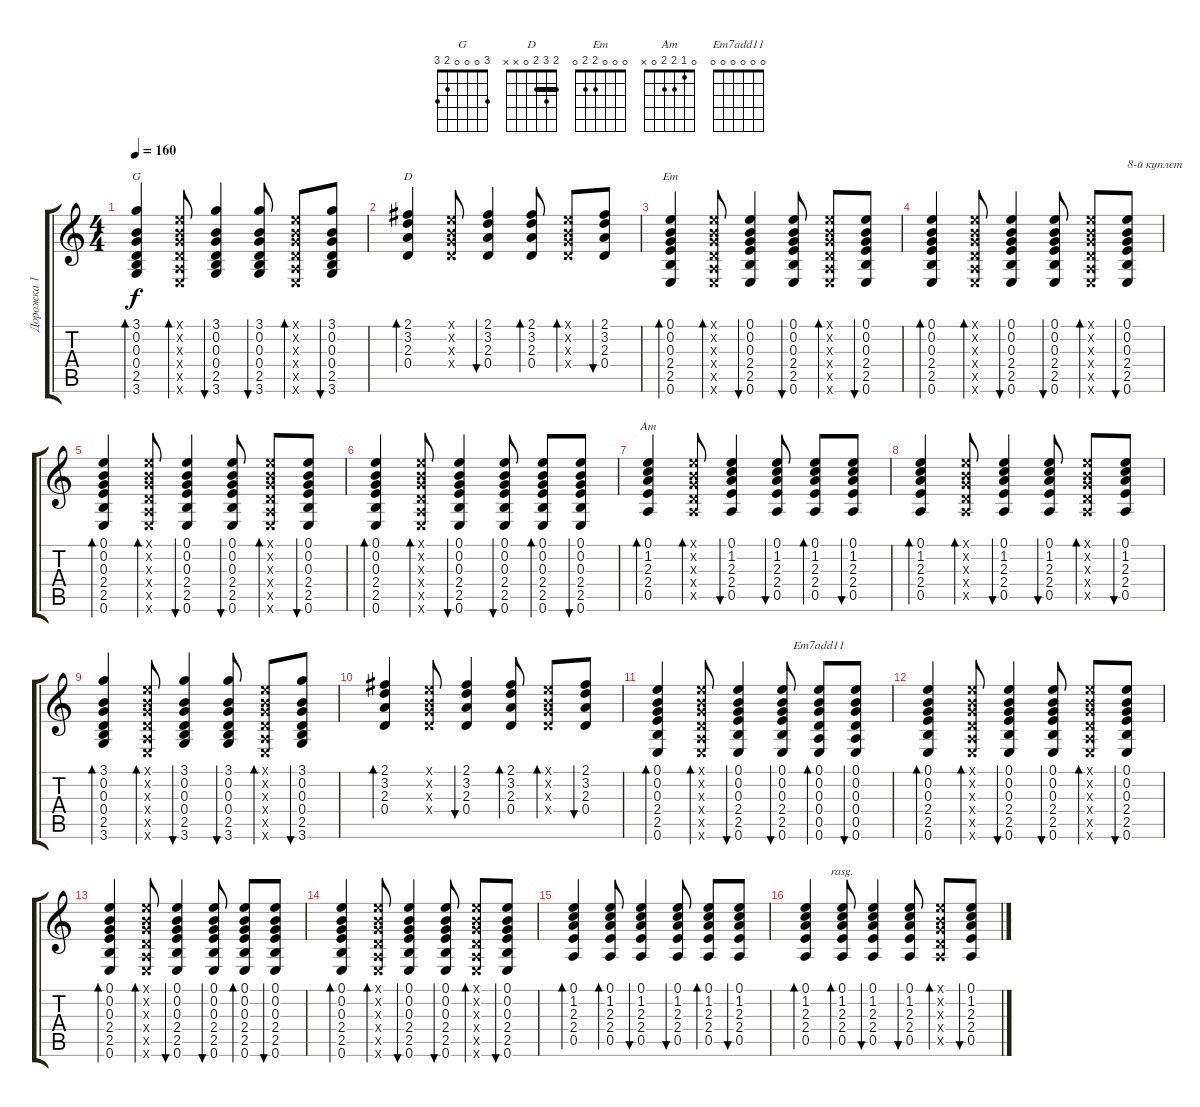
\track ("Дорожка 1" "Дорожка 1") {instrument acousticguitarsteel}
\staff {score tabs}
\tuning (E4 B3 G3 D3 A2 E2) {hide}
\chord ("G" 3 0 0 0 2 3)
\chord ("D" 2 3 2 0 x x) {barre 2}
\chord ("Em" 0 0 0 2 2 0)
\chord ("Am" 0 1 2 2 0 x)
\chord ("Em7add11" 0 0 0 0 0 0)
\ts (4 4)
\tempo 160
\clef g2
\ks c
(3.1 0.2 0.3 0.4 2.5 3.6).4{bd 30 ch "G" dy f} (0.1{x} 0.2{x} 0.3{x} 0.4{x} 0.5{x} 0.6{x}).8{bd 30} (3.1 0.2 0.3 0.4 2.5 3.6).4{bu 30} (3.1 0.2 0.3 0.4 2.5 3.6).8{bu 30} (0.1{x} 0.2{x} 0.3{x} 0.4{x} 0.5{x} 0.6{x}).8{bd 30} (3.1 0.2 0.3 0.4 2.5 3.6).8{bu 30} |
(2.1 3.2 2.3 0.4).4{bd 30 ch "D"} (0.1{x} 0.2{x} 0.3{x} 0.4{x}).8 (2.1 3.2 2.3 0.4).4{bu 30} (2.1 3.2 2.3 0.4).8{bd 30} (0.1{x} 0.2{x} 0.3{x} 0.4{x}).8{bd 30} (2.1 3.2 2.3 0.4).8{bu 30} |
(0.1 0.2 0.3 2.4 2.5 0.6).4{bd 30 ch "Em"} (0.1{x} 0.2{x} 0.3{x} 0.4{x} 0.5{x} 0.6{x}).8{bd 30} (0.1 0.2 0.3 2.4 2.5 0.6).4{bu 30} (0.1 0.2 0.3 2.4 2.5 0.6).8{bu 30} (0.1{x} 0.2{x} 0.3{x} 0.4{x} 0.5{x} 0.6{x}).8{bd 30} (0.1 0.2 0.3 2.4 2.5 0.6).8{bu 30} |
(0.1 0.2 0.3 2.4 2.5 0.6).4{bd 30} (0.1{x} 0.2{x} 0.3{x} 0.4{x} 0.5{x} 0.6{x}).8{bd 30} (0.1 0.2 0.3 2.4 2.5 0.6).4{bu 30} (0.1 0.2 0.3 2.4 2.5 0.6).8{bu 30} (0.1{x} 0.2{x} 0.3{x} 0.4{x} 0.5{x} 0.6{x}).8{bd 30} (0.1 0.2 0.3 2.4 2.5 0.6).8{bu 30 txt "8-й куплет"} |
(0.1 0.2 0.3 2.4 2.5 0.6).4{bd 30} (0.1{x} 0.2{x} 0.3{x} 0.4{x} 0.5{x} 0.6{x}).8{bd 30} (0.1 0.2 0.3 2.4 2.5 0.6).4{bu 30} (0.1 0.2 0.3 2.4 2.5 0.6).8{bu 30} (0.1{x} 0.2{x} 0.3{x} 0.4{x} 0.5{x} 0.6{x}).8{bd 30} (0.1 0.2 0.3 2.4 2.5 0.6).8{bu 30} |
(0.1 0.2 0.3 2.4 2.5 0.6).4{bd 30} (0.1{x} 0.2{x} 0.3{x} 0.4{x} 0.5{x} 0.6{x}).8{bd 30} (0.1 0.2 0.3 2.4 2.5 0.6).4{bu 30} (0.1 0.2 0.3 2.4 2.5 0.6).8{bu 30} (0.1 0.2 0.3 2.4 2.5 0.6).8{bd 30} (0.1 0.2 0.3 2.4 2.5 0.6).8{bu 30} |
(0.1 1.2 2.3 2.4 0.5).4{bd 30 ch "Am"} (0.1{x} 0.2{x} 0.3{x} 0.4{x} 0.5{x}).8{bd 30} (0.1 1.2 2.3 2.4 0.5).4{bu 30} (0.1 1.2 2.3 2.4 0.5).8{bu 30} (0.1 1.2 2.3 2.4 0.5).8{bd 30} (0.1 1.2 2.3 2.4 0.5).8{bu 30} |
(0.1 1.2 2.3 2.4 0.5).4{bd 30} (0.1{x} 0.2{x} 0.3{x} 0.4{x} 0.5{x}).8{bd 30} (0.1 1.2 2.3 2.4 0.5).4{bu 30} (0.1 1.2 2.3 2.4 0.5).8{bu 30} (0.1{x} 0.2{x} 0.3{x} 0.4{x} 0.5{x}).8{bd 30} (0.1 1.2 2.3 2.4 0.5).8{bu 30} |
(3.1 0.2 0.3 0.4 2.5 3.6).4{bd 30} (0.1{x} 0.2{x} 0.3{x} 0.4{x} 0.5{x} 0.6{x}).8{bd 30} (3.1 0.2 0.3 0.4 2.5 3.6).4{bu 30} (3.1 0.2 0.3 0.4 2.5 3.6).8{bu 30} (0.1{x} 0.2{x} 0.3{x} 0.4{x} 0.5{x} 0.6{x}).8{bd 30} (3.1 0.2 0.3 0.4 2.5 3.6).8{bu 30} |
(2.1 3.2 2.3 0.4).4{bd 30} (0.1{x} 0.2{x} 0.3{x} 0.4{x}).8 (2.1 3.2 2.3 0.4).4{bu 30} (2.1 3.2 2.3 0.4).8{bd 30} (0.1{x} 0.2{x} 0.3{x} 0.4{x}).8{bd 30} (2.1 3.2 2.3 0.4).8{bu 30} |
(0.1 0.2 0.3 2.4 2.5 0.6).4{bd 30} (0.1{x} 0.2{x} 0.3{x} 0.4{x} 0.5{x} 0.6{x}).8{bd 30} (0.1 0.2 0.3 2.4 2.5 0.6).4{bu 30} (0.1 0.2 0.3 2.4 2.5 0.6).8{bu 30} (0.1 0.2 0.3 0.4 0.5 0.6).8{bd 30 ch "Em7add11"} (0.1 0.2 0.3 0.4 0.5 0.6).8{bu 30} |
(0.1 0.2 0.3 2.4 2.5 0.6).4{bd 30} (0.1{x} 0.2{x} 0.3{x} 0.4{x} 0.5{x} 0.6{x}).8{bd 30} (0.1 0.2 0.3 2.4 2.5 0.6).4{bu 30} (0.1 0.2 0.3 2.4 2.5 0.6).8{bu 30} (0.1{x} 0.2{x} 0.3{x} 0.4{x} 0.5{x} 0.6{x}).8{bd 30} (0.1 0.2 0.3 2.4 2.5 0.6).8{bu 30} |
(0.1 0.2 0.3 2.4 2.5 0.6).4{bd 30} (0.1{x} 0.2{x} 0.3{x} 0.4{x} 0.5{x} 0.6{x}).8{bd 30} (0.1 0.2 0.3 2.4 2.5 0.6).4{bu 30} (0.1 0.2 0.3 2.4 2.5 0.6).8{bu 30} (0.1 0.2 0.3 2.4 2.5 0.6).8{bd 30} (0.1 0.2 0.3 2.4 2.5 0.6).8{bu 30} |
(0.1 0.2 0.3 2.4 2.5 0.6).4{bd 30} (0.1{x} 0.2{x} 0.3{x} 0.4{x} 0.5{x} 0.6{x}).8{bd 30} (0.1 0.2 0.3 2.4 2.5 0.6).4{bu 30} (0.1 0.2 0.3 2.4 2.5 0.6).8{bu 30} (0.1{x} 0.2{x} 0.3{x} 0.4{x} 0.5{x} 0.6{x}).8{bd 30} (0.1 0.2 0.3 2.4 2.5 0.6).8{bu 30} |
(0.1 1.2 2.3 2.4 0.5).4{bd 30} (0.1 1.2 2.3 2.4 0.5).8{bd 30} (0.1 1.2 2.3 2.4 0.5).4{bu 30} (0.1 1.2 2.3 2.4 0.5).8{bu 30} (0.1 1.2 2.3 2.4 0.5).8{bd 30} (0.1 1.2 2.3 2.4 0.5).8{bu 30} |
(0.1 1.2 2.3 2.4 0.5).4{bd 30} (0.1 1.2 2.3 2.4 0.5).8{bd 240 rasg ii} (0.1 1.2 2.3 2.4 0.5).4{bu 30} (0.1 1.2 2.3 2.4 0.5).8{bu 30} (0.1{x} 0.2{x} 0.3{x} 0.4{x} 0.5{x}).8{bd 30} (0.1 1.2 2.3 2.4 0.5).8{bu 30}
